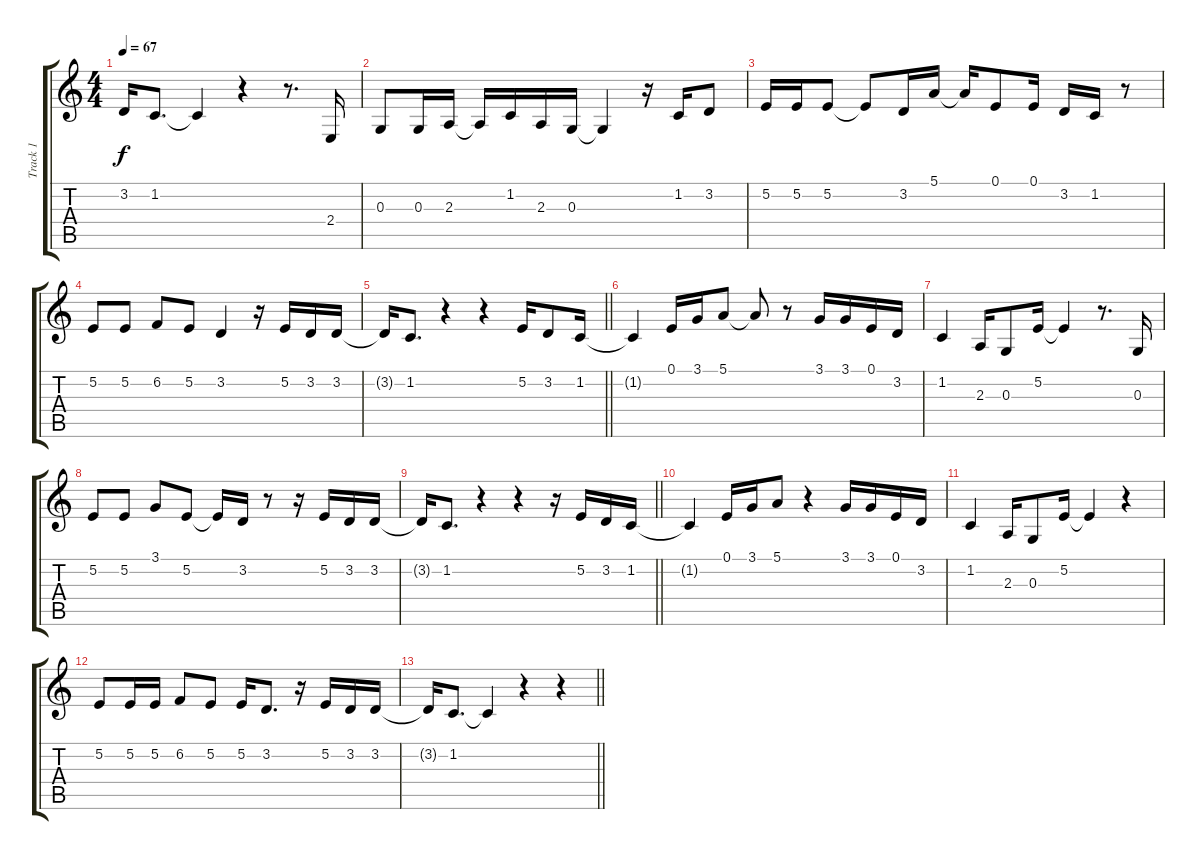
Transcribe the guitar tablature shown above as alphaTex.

\track ("Track 1" "Track 1") {instrument tenorsax}
\staff {score tabs}
\tuning (E4 B3 G3 D3 A2 E2) {hide}
\ts (4 4)
\tempo 67
\clef g2
\ks c
3.2{t}.16{dy f} 1.2.8{d} 1.2{t}.4 r.4 r.8{d} 2.4.16 |
0.3.8 0.3.16 2.3.16 2.3{t}.16 1.2.16 2.3.16 0.3.16 0.3{t}.4 r.16 1.2.16 3.2.8 |
5.2.16 5.2.16 5.2.8 5.2{t}.8 3.2.16 5.1.16 5.1{t}.16 0.1.8 0.1.16 3.2.16 1.2.16 r.8 |
5.2.8 5.2.8 6.2.8 5.2.8 3.2.4 r.16 5.2.16 3.2.16 3.2.16 |
\barLineRight lightlight
3.2{t}.16 1.2.8{d} r.4 r.4 5.2.16 3.2.8 1.2.16 |
1.2{t}.4 0.1.16 3.1.16 5.1.8 5.1{t}.8 r.8 3.1.16 3.1.16 0.1.16 3.2.16 |
1.2.4 2.3.16 0.3.8 5.2.16 5.2{t}.4 r.8{d} 0.3.16 |
5.2.8 5.2.8 3.1.8 5.2.8 5.2{t}.16 3.2.16 r.8 r.16 5.2.16 3.2.16 3.2.16 |
\barLineRight lightlight
3.2{t}.16 1.2.8{d} r.4 r.4 r.16 5.2.16 3.2.16 1.2.16 |
1.2{t}.4 0.1.16 3.1.16 5.1.8 r.4 3.1.16 3.1.16 0.1.16 3.2.16 |
1.2.4 2.3.16 0.3.8 5.2.16 5.2{t}.4 r.4 |
5.2.8 5.2.16 5.2.16 6.2.8 5.2.8 5.2.16 3.2.8{d} r.16 5.2.16 3.2.16 3.2.16 |
\barLineRight lightlight
3.2{t}.16 1.2.8{d} 1.2{t}.4 r.4 r.4
